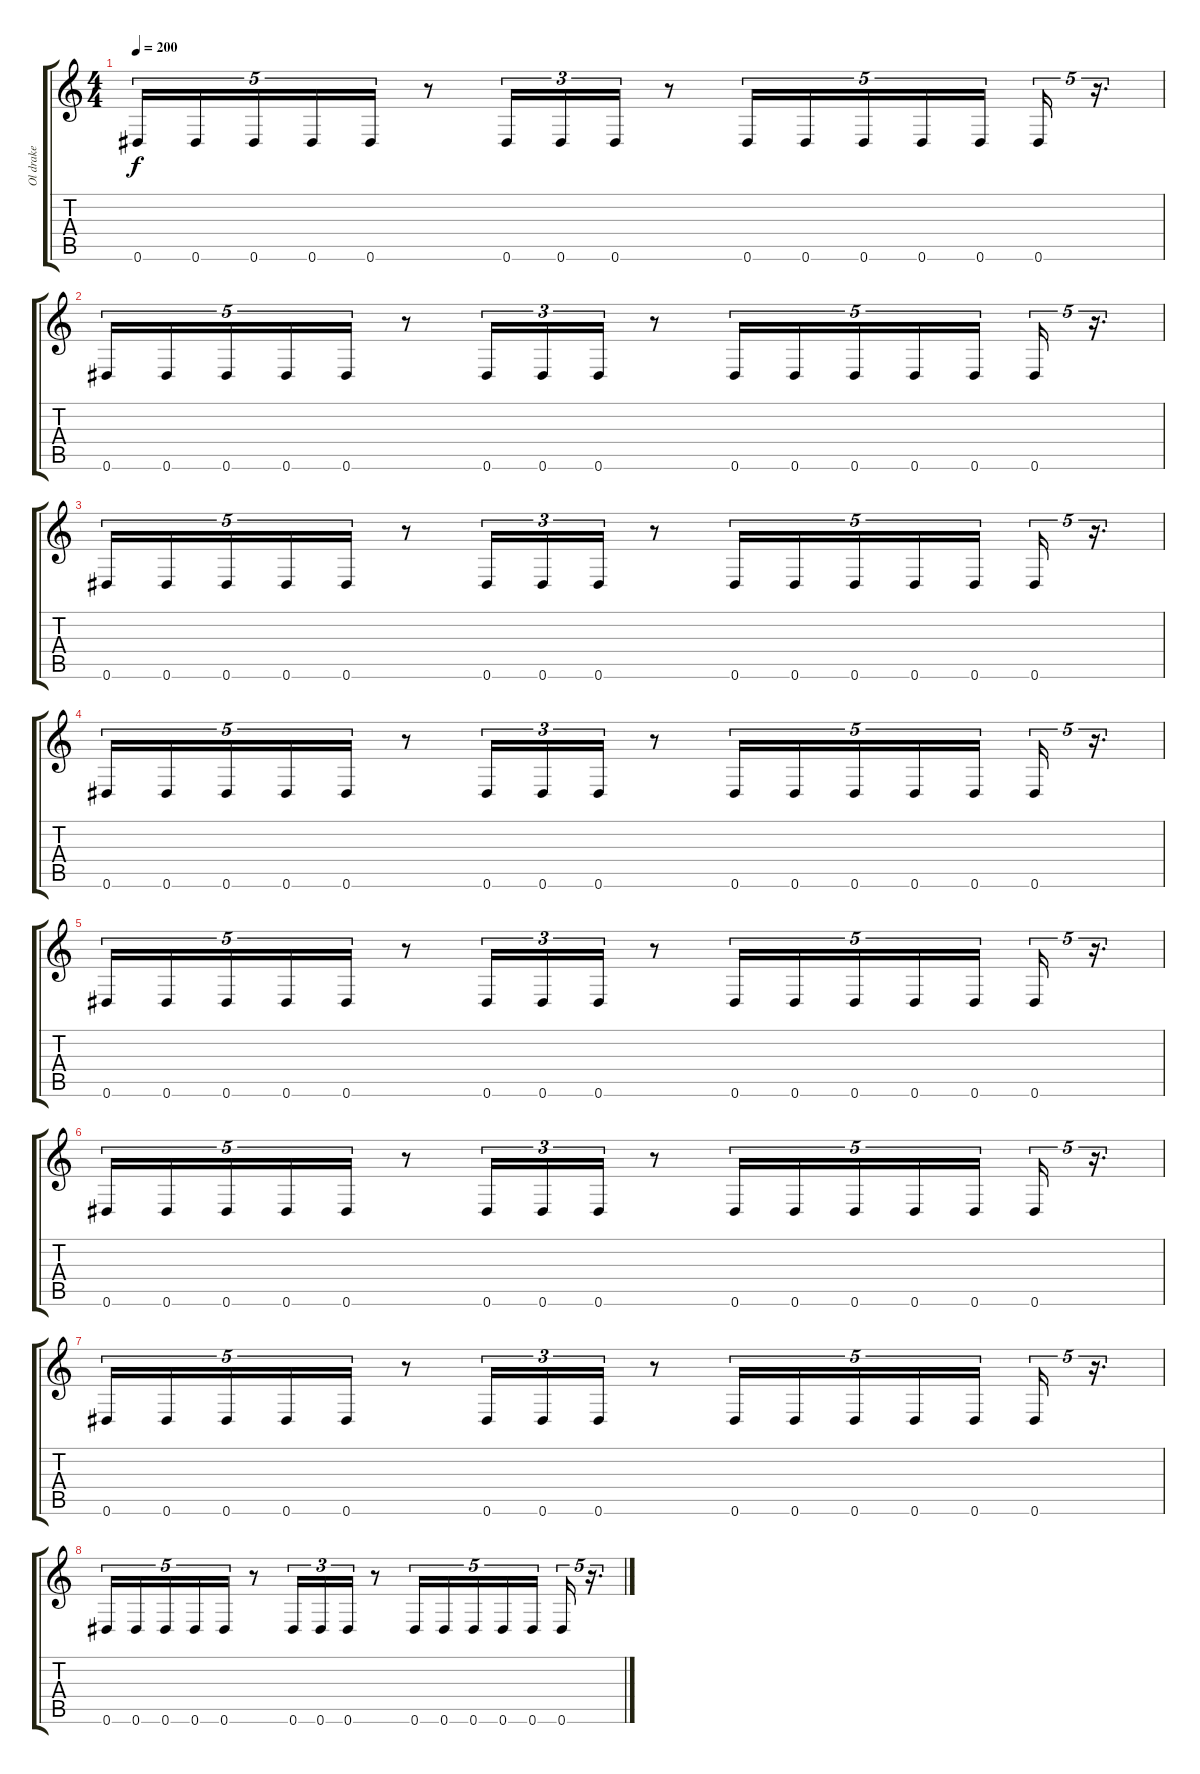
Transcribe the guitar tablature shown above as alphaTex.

\track ("Ol drake" "Ol drake") {instrument distortionguitar}
\staff {score tabs}
\tuning (Eb4 Bb3 Gb3 Db3 Ab2 Eb2) {hide}
\ts (4 4)
\tempo 200
\clef g2
\ks c
0.6.16{tu (5 4) dy f} 0.6.16{tu (5 4)} 0.6.16{tu (5 4)} 0.6.16{tu (5 4)} 0.6.16{tu (5 4)} r.8 0.6.16{tu (3 2)} 0.6.16{tu (3 2)} 0.6.16{tu (3 2)} r.8 0.6.16{tu (5 4)} 0.6.16{tu (5 4)} 0.6.16{tu (5 4)} 0.6.16{tu (5 4)} 0.6.16{tu (5 4) beam splitsecondary} 0.6.16{tu (5 4)} r.16{d tu (5 4)} |
0.6.16{tu (5 4)} 0.6.16{tu (5 4)} 0.6.16{tu (5 4)} 0.6.16{tu (5 4)} 0.6.16{tu (5 4)} r.8 0.6.16{tu (3 2)} 0.6.16{tu (3 2)} 0.6.16{tu (3 2)} r.8 0.6.16{tu (5 4)} 0.6.16{tu (5 4)} 0.6.16{tu (5 4)} 0.6.16{tu (5 4)} 0.6.16{tu (5 4) beam splitsecondary} 0.6.16{tu (5 4)} r.16{d tu (5 4)} |
0.6.16{tu (5 4)} 0.6.16{tu (5 4)} 0.6.16{tu (5 4)} 0.6.16{tu (5 4)} 0.6.16{tu (5 4)} r.8 0.6.16{tu (3 2)} 0.6.16{tu (3 2)} 0.6.16{tu (3 2)} r.8 0.6.16{tu (5 4)} 0.6.16{tu (5 4)} 0.6.16{tu (5 4)} 0.6.16{tu (5 4)} 0.6.16{tu (5 4) beam splitsecondary} 0.6.16{tu (5 4)} r.16{d tu (5 4)} |
0.6.16{tu (5 4)} 0.6.16{tu (5 4)} 0.6.16{tu (5 4)} 0.6.16{tu (5 4)} 0.6.16{tu (5 4)} r.8 0.6.16{tu (3 2)} 0.6.16{tu (3 2)} 0.6.16{tu (3 2)} r.8 0.6.16{tu (5 4)} 0.6.16{tu (5 4)} 0.6.16{tu (5 4)} 0.6.16{tu (5 4)} 0.6.16{tu (5 4) beam splitsecondary} 0.6.16{tu (5 4)} r.16{d tu (5 4)} |
0.6.16{tu (5 4)} 0.6.16{tu (5 4)} 0.6.16{tu (5 4)} 0.6.16{tu (5 4)} 0.6.16{tu (5 4)} r.8 0.6.16{tu (3 2)} 0.6.16{tu (3 2)} 0.6.16{tu (3 2)} r.8 0.6.16{tu (5 4)} 0.6.16{tu (5 4)} 0.6.16{tu (5 4)} 0.6.16{tu (5 4)} 0.6.16{tu (5 4) beam splitsecondary} 0.6.16{tu (5 4)} r.16{d tu (5 4)} |
0.6.16{tu (5 4)} 0.6.16{tu (5 4)} 0.6.16{tu (5 4)} 0.6.16{tu (5 4)} 0.6.16{tu (5 4)} r.8 0.6.16{tu (3 2)} 0.6.16{tu (3 2)} 0.6.16{tu (3 2)} r.8 0.6.16{tu (5 4)} 0.6.16{tu (5 4)} 0.6.16{tu (5 4)} 0.6.16{tu (5 4)} 0.6.16{tu (5 4) beam splitsecondary} 0.6.16{tu (5 4)} r.16{d tu (5 4)} |
0.6.16{tu (5 4)} 0.6.16{tu (5 4)} 0.6.16{tu (5 4)} 0.6.16{tu (5 4)} 0.6.16{tu (5 4)} r.8 0.6.16{tu (3 2)} 0.6.16{tu (3 2)} 0.6.16{tu (3 2)} r.8 0.6.16{tu (5 4)} 0.6.16{tu (5 4)} 0.6.16{tu (5 4)} 0.6.16{tu (5 4)} 0.6.16{tu (5 4) beam splitsecondary} 0.6.16{tu (5 4)} r.16{d tu (5 4)} |
0.6.16{tu (5 4)} 0.6.16{tu (5 4)} 0.6.16{tu (5 4)} 0.6.16{tu (5 4)} 0.6.16{tu (5 4)} r.8 0.6.16{tu (3 2)} 0.6.16{tu (3 2)} 0.6.16{tu (3 2)} r.8 0.6.16{tu (5 4)} 0.6.16{tu (5 4)} 0.6.16{tu (5 4)} 0.6.16{tu (5 4)} 0.6.16{tu (5 4) beam splitsecondary} 0.6.16{tu (5 4)} r.16{d tu (5 4)}
